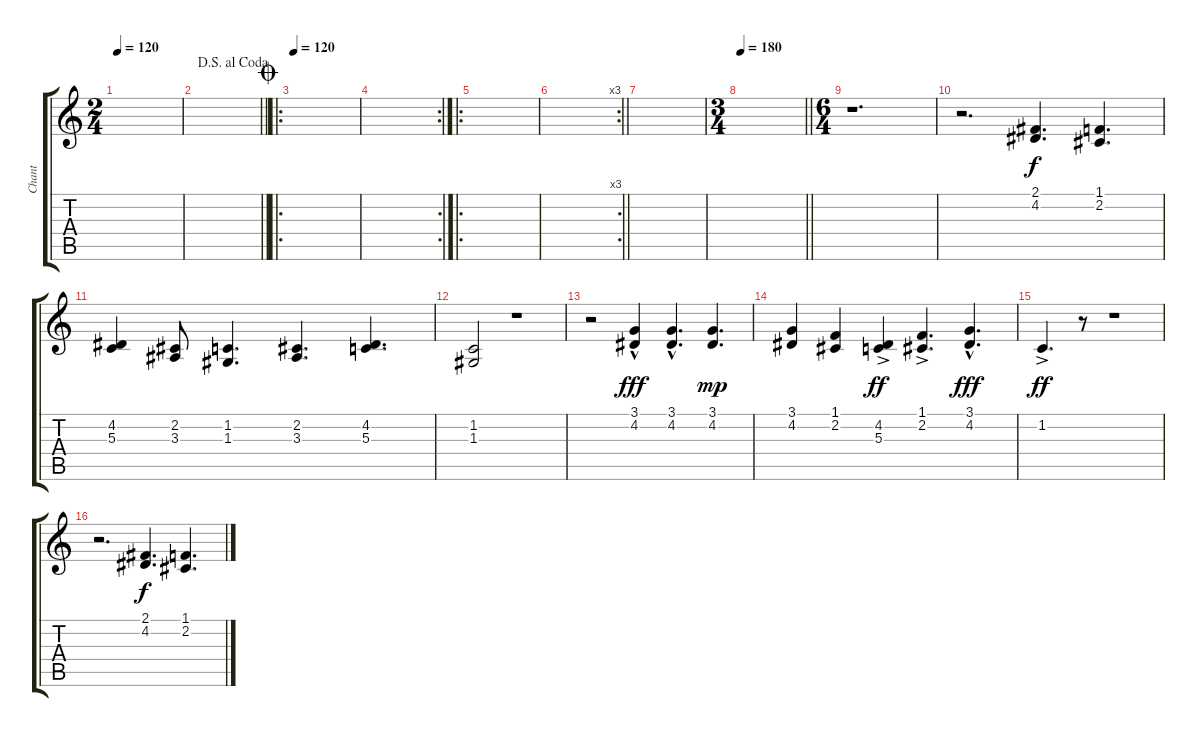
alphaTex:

\track ("Chant" "Chant") {instrument clarinet}
\staff {score tabs}
\tuning (E4 B3 G3 D3 A2 E2) {hide}
\ts (2 4)
\tempo 120
\clef g2
\ks c
|
\jump dalsegnoalcoda
\barLineRight lightlight
|
\ro
\jump coda
\tempo 120
|
\rc 2
|
\ro
|
\rc 3
\barLineRight lightlight
|
|
\ts (3 4)
\tempo 180
\barLineRight lightlight
|
\ts (6 4)
r.1{d} |
r.2{d} (2.1 4.2).4{d} (1.1 2.2).4{d} |
(4.2 5.3).4 (2.2 3.3).8 (1.2 1.3).4{d} (2.2 3.3).4{d} (4.2 5.3).4{d} |
(1.2 1.3).2 r.1 |
r.2 (3.1 4.2{hac}).4{dy fff} (3.1 4.2{hac}).4{d} (3.1 4.2).4{d dy mp} |
(3.1 4.2).4 (1.1 2.2).4 (4.2 5.3{ac}).4{dy ff} (1.1 2.2{ac}).4{d} (3.1 4.2{hac}).4{d dy fff} |
1.2{ac}.4{d dy ff} r.8 r.1 |
r.2{d} (2.1 4.2).4{d dy f} (1.1 2.2).4{d}
